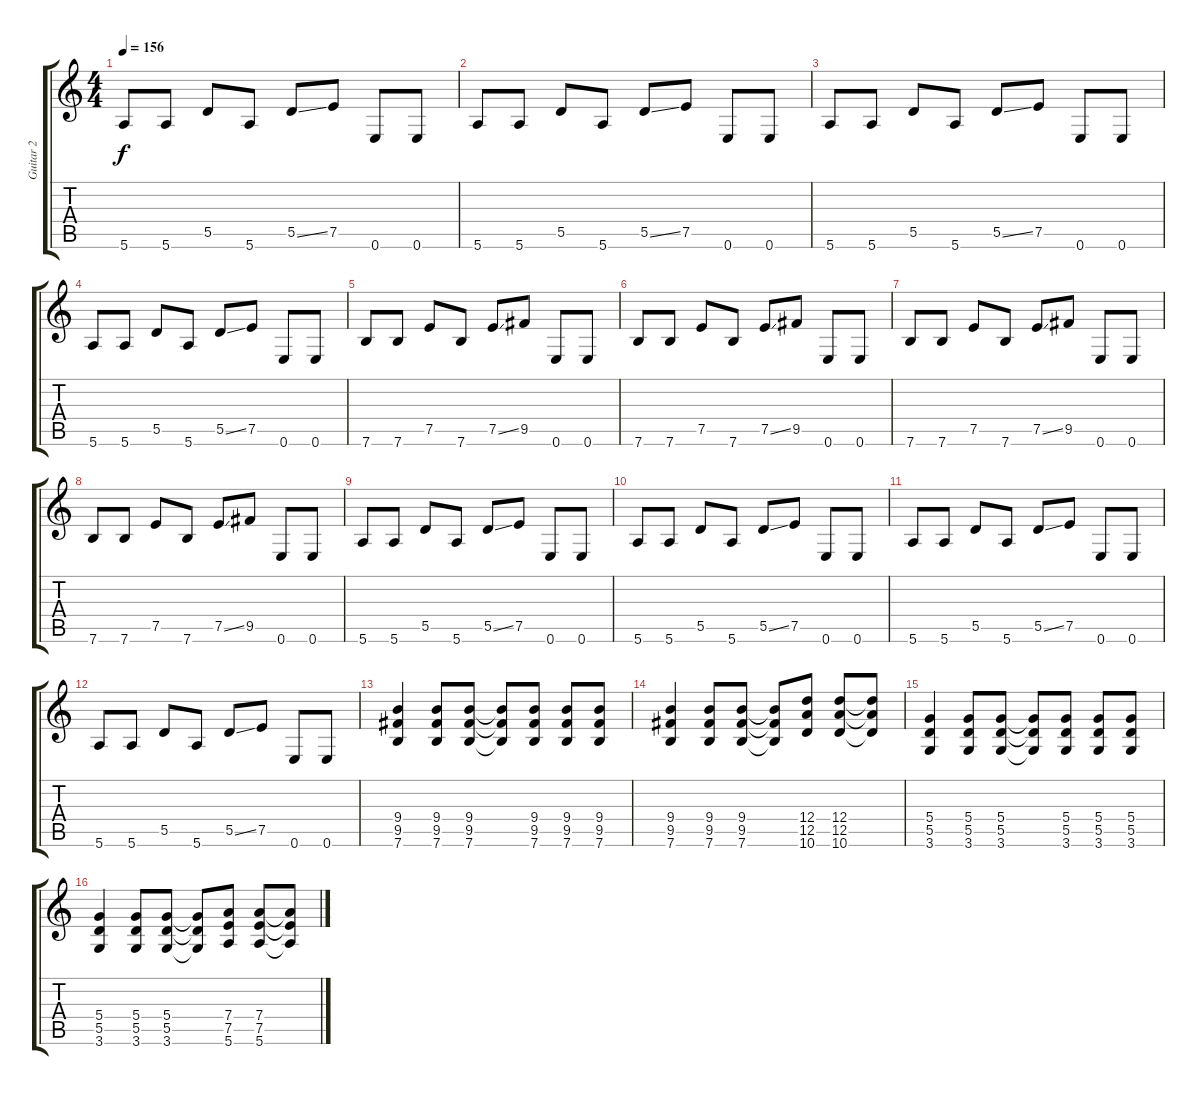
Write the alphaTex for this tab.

\track ("Guitar 2" "Guitar 2") {instrument distortionguitar}
\staff {score tabs}
\tuning (E4 B3 G3 D3 A2 E2) {hide}
\ts (4 4)
\tempo 156
\clef g2
\ks c
5.6.8{dy f} 5.6.8 5.5.8 5.6.8 5.5{ss}.8 7.5.8 0.6.8 0.6.8 |
5.6.8 5.6.8 5.5.8 5.6.8 5.5{ss}.8 7.5.8 0.6.8 0.6.8 |
5.6.8 5.6.8 5.5.8 5.6.8 5.5{ss}.8 7.5.8 0.6.8 0.6.8 |
5.6.8 5.6.8 5.5.8 5.6.8 5.5{ss}.8 7.5.8 0.6.8 0.6.8 |
7.6.8 7.6.8 7.5.8 7.6.8 7.5{ss}.8 9.5.8 0.6.8 0.6.8 |
7.6.8 7.6.8 7.5.8 7.6.8 7.5{ss}.8 9.5.8 0.6.8 0.6.8 |
7.6.8 7.6.8 7.5.8 7.6.8 7.5{ss}.8 9.5.8 0.6.8 0.6.8 |
7.6.8 7.6.8 7.5.8 7.6.8 7.5{ss}.8 9.5.8 0.6.8 0.6.8 |
5.6.8 5.6.8 5.5.8 5.6.8 5.5{ss}.8 7.5.8 0.6.8 0.6.8 |
5.6.8 5.6.8 5.5.8 5.6.8 5.5{ss}.8 7.5.8 0.6.8 0.6.8 |
5.6.8 5.6.8 5.5.8 5.6.8 5.5{ss}.8 7.5.8 0.6.8 0.6.8 |
5.6.8 5.6.8 5.5.8 5.6.8 5.5{ss}.8 7.5.8 0.6.8 0.6.8 |
(9.4 9.5 7.6).4 (9.4 9.5 7.6).8 (9.4 9.5 7.6).8 (9.4{t} 9.5{t} 7.6{t}).8 (9.4 9.5 7.6).8 (9.4 9.5 7.6).8 (9.4 9.5 7.6).8 |
(9.4 9.5 7.6).4 (9.4 9.5 7.6).8 (9.4 9.5 7.6).8 (9.4{t} 9.5{t} 7.6{t}).8 (12.4 12.5 10.6).8 (12.4 12.5 10.6).8 (12.4{t} 12.5{t} 10.6{t}).8 |
(5.4 5.5 3.6).4 (5.4 5.5 3.6).8 (5.4 5.5 3.6).8 (5.4{t} 5.5{t} 3.6{t}).8 (5.4 5.5 3.6).8 (5.4 5.5 3.6).8 (5.4 5.5 3.6).8 |
(5.4 5.5 3.6).4 (5.4 5.5 3.6).8 (5.4 5.5 3.6).8 (5.4{t} 5.5{t} 3.6{t}).8 (7.4 7.5 5.6).8 (7.4 7.5 5.6).8 (7.4{t} 7.5{t} 5.6{t}).8
